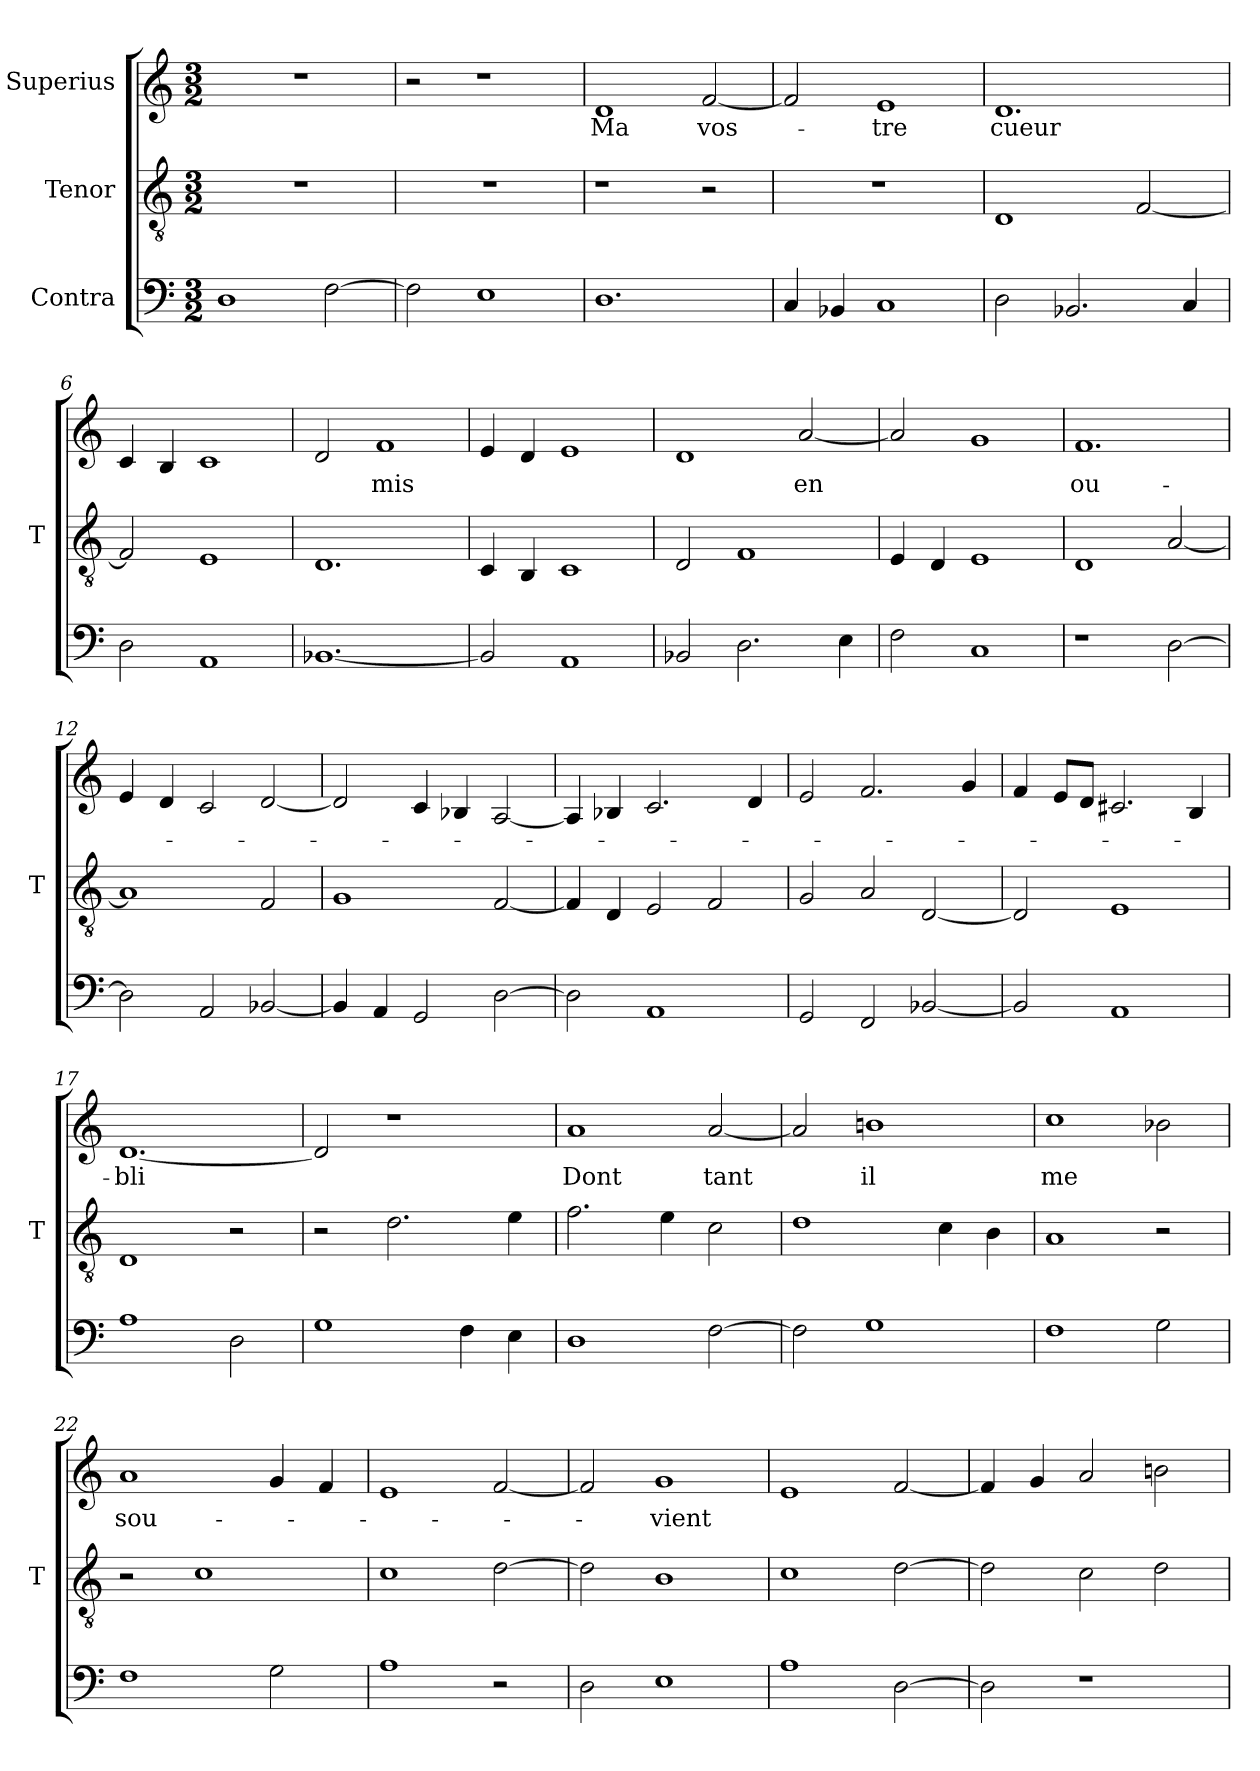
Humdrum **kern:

**kern	**kern	**kern	**text
*part3	*part2	*part1	*part1
*staff3	*staff2	*staff1	*staff1
*I"Contra	*I"Tenor	*I"Superius	*
*	*I'T	*	*
*clefF4	*clefGv2	*clefG2	*
*M3/2	*M3/2	*M3/2	*
=1	=1	=1	=1
1D	1.r	1.r	.
[2F	.	.	.
=2	=2	=2	=2
2F]	1.r	2r	.
1E	.	1r	.
=3	=3	=3	=3
1.D	1r	1d	-Ma
.	2r	[2f	vos-
=4	=4	=4	=4
4C	1.r	2f]	.
4BB-X	.	.	.
1C	.	1e	-tre
=5	=5	=5	=5
2D	1D	1.d	-cueur
2.BB-X	.	.	.
.	[2F	.	.
4C	.	.	.
=6	=6	=6	=6
2D	2F]	4c	.
.	.	4B	.
1AA	1E	1c	.
=7	=7	=7	=7
[1.BB-X	1.D	2d	.
.	.	1f	-mis
=8	=8	=8	=8
2BB-]	4C	4e	.
.	4BB	4d	.
1AA	1C	1e	.
=9	=9	=9	=9
2BB-X	2D	1d	.
2.D	1F	.	.
.	.	[2a	-en
4E	.	.	.
=10	=10	=10	=10
2F	4E	2a]	.
.	4D	.	.
1C	1E	1g	.
=11	=11	=11	=11
1r	1D	1.f	ou-
[2D	[2A	.	.
=12	=12	=12	=12
2D]	1A]	4e	.
.	.	4d	.
2AA	.	2c	.
[2BB-X	2F	[2d	.
=13	=13	=13	=13
4BB-]	1G	2d]	.
4AA	.	.	.
2GG	.	4c	.
.	.	4B-X	.
[2D	[2F	[2A	.
=14	=14	=14	=14
2D]	4F]	4A]	.
.	4D	4B-X	.
1AA	2E	2.c	.
.	2F	.	.
.	.	4d	.
=15	=15	=15	=15
2GG	2G	2e	.
2FF	2A	2.f	.
[2BB-X	[2D	.	.
.	.	4g	.
=16	=16	=16	=16
2BB-]	2D]	4f	.
.	.	8e/L	.
.	.	8d/J	.
1AA	1E	2.c#X	.
.	.	4B	.
=17	=17	=17	=17
1A	1D	[1.d	-bli
2D	2r	.	.
=18	=18	=18	=18
1G	2r	2d]	.
.	2.d	1r	.
4F	.	.	.
4E	4e	.	.
=19	=19	=19	=19
1D	2.f	1a	-Dont
.	4e	.	.
[2F	2c	[2a	-tant
=20	=20	=20	=20
2F]	1d	2a]	.
1G	.	1bn	-il
.	4c	.	.
.	4B	.	.
=21	=21	=21	=21
1F	1A	1cc	-me
2G	2r	2b-X	.
=22	=22	=22	=22
1F	2r	1a	sou-
.	1c	.	.
2G	.	4g	.
.	.	4f	.
=23	=23	=23	=23
1A	1c	1e	.
2r	[2d	[2f	.
=24	=24	=24	=24
2D	2d]	2f]	.
1E	1B	1g	-vient
=25	=25	=25	=25
1A	1c	1e	.
[2D	[2d	[2f	.
=26	=26	=26	=26
2D]	2d]	4f]	.
.	.	4g	.
1r	2c	2a	.
.	2d	2bn	.
=	=	=	=
*-	*-	*-	*-
